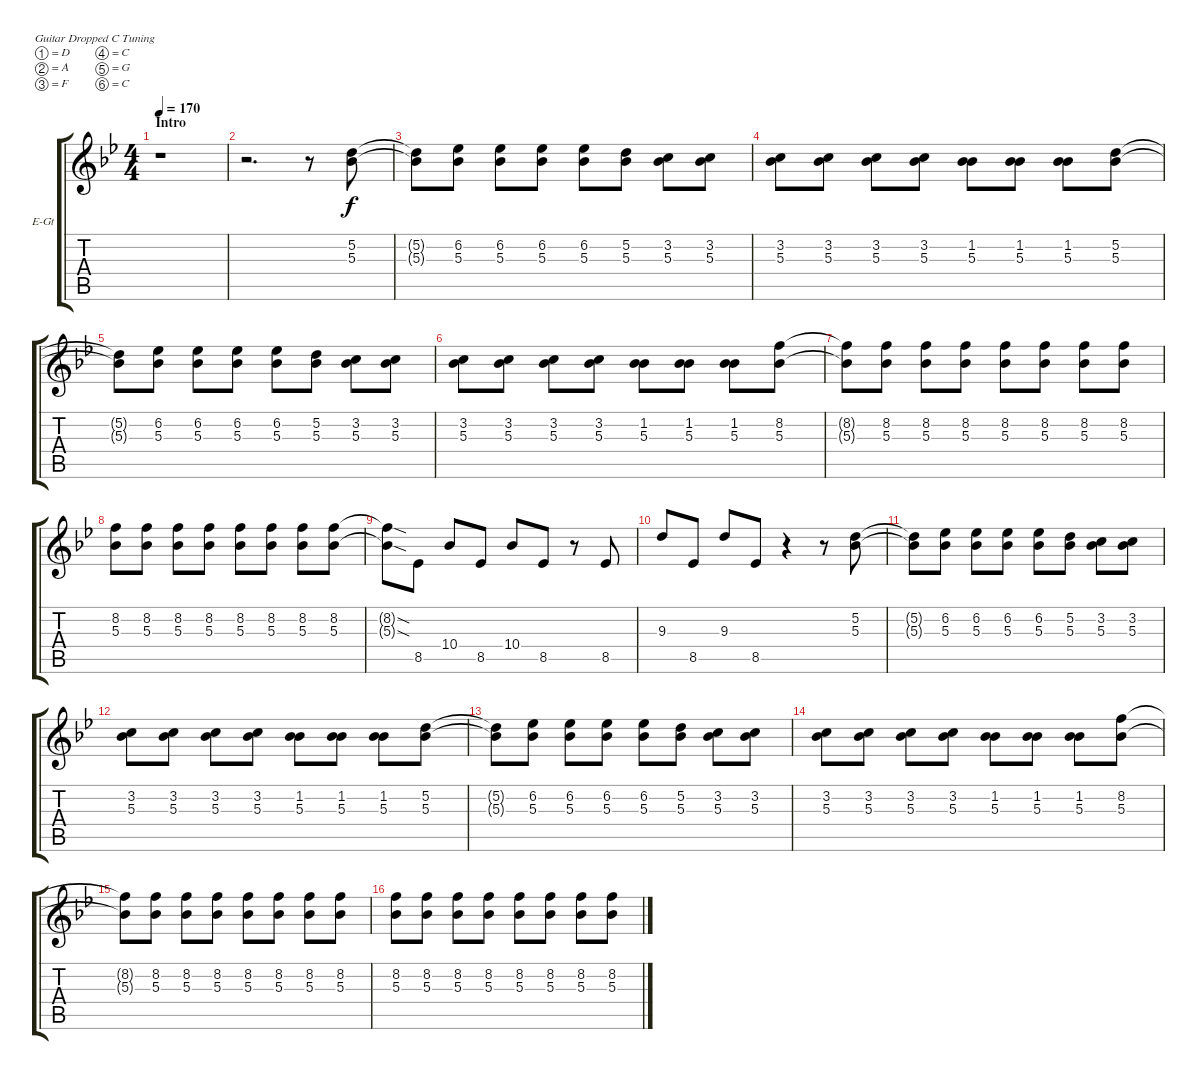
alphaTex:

\defaultSystemsLayout 4
\bracketExtendMode groupsimilarinstruments
\firstSystemTrackNameOrientation horizontal
\otherSystemsTrackNameOrientation horizontal
\track ("Guitar 2" "E-Gt") {instrument distortionguitar}
\staff {score tabs}
\tuning (D4 A3 F3 C3 G2 C2)
\ts (4 4)
\section ("" "Intro")
\tempo 170
\clef g2
\ks bb
r.1{dy f instrument distortionguitar} |
r.2{d} r.8 (5.2 5.3).8 |
(5.2{t} 5.3{t}).8 (5.3 6.2).8 (5.3 6.2).8 (5.3 6.2).8 (5.3 6.2).8 (5.3 5.2).8 (5.3 3.2).8 (3.2 5.3).8 |
(3.2 5.3).8 (5.3 3.2).8 (5.3 3.2).8 (3.2 5.3).8 (1.2 5.3).8 (5.3 1.2).8 (5.3 1.2).8 (5.2 5.3).8 |
(5.2{t} 5.3{t}).8 (5.3 6.2).8 (5.3 6.2).8 (5.3 6.2).8 (5.3 6.2).8 (5.3 5.2).8 (5.3 3.2).8 (3.2 5.3).8 |
(3.2 5.3).8 (5.3 3.2).8 (5.3 3.2).8 (3.2 5.3).8 (1.2 5.3).8 (5.3 1.2).8 (5.3 1.2).8 (8.2 5.3).8 |
(8.2{t} 5.3{t}).8 (8.2 5.3).8 (8.2 5.3).8 (8.2 5.3).8 (8.2 5.3).8 (8.2 5.3).8 (8.2 5.3).8 (8.2 5.3).8 |
(8.2 5.3).8 (8.2 5.3).8 (8.2 5.3).8 (8.2 5.3).8 (8.2 5.3).8 (8.2 5.3).8 (8.2 5.3).8 (8.2 5.3).8 |
(8.2{sod t} 5.3{sod t}).8 8.5.8 10.4.8 8.5.8 10.4.8 8.5.8 r.8 8.5.8 |
9.3.8 8.5.8 9.3.8 8.5.8 r.4 r.8 (5.3 5.2).8 |
(5.2{t} 5.3{t}).8 (5.3 6.2).8 (5.3 6.2).8 (5.3 6.2).8 (5.3 6.2).8 (5.3 5.2).8 (5.3 3.2).8 (3.2 5.3).8 |
(3.2 5.3).8 (5.3 3.2).8 (5.3 3.2).8 (3.2 5.3).8 (1.2 5.3).8 (5.3 1.2).8 (5.3 1.2).8 (5.2 5.3).8 |
(5.2{t} 5.3{t}).8 (5.3 6.2).8 (5.3 6.2).8 (5.3 6.2).8 (5.3 6.2).8 (5.3 5.2).8 (5.3 3.2).8 (3.2 5.3).8 |
(3.2 5.3).8 (5.3 3.2).8 (5.3 3.2).8 (3.2 5.3).8 (1.2 5.3).8 (5.3 1.2).8 (5.3 1.2).8 (8.2 5.3).8 |
(8.2{t} 5.3{t}).8 (8.2 5.3).8 (8.2 5.3).8 (8.2 5.3).8 (8.2 5.3).8 (8.2 5.3).8 (8.2 5.3).8 (8.2 5.3).8 |
(8.2 5.3).8 (8.2 5.3).8 (8.2 5.3).8 (8.2 5.3).8 (8.2 5.3).8 (8.2 5.3).8 (8.2 5.3).8 (8.2 5.3).8
